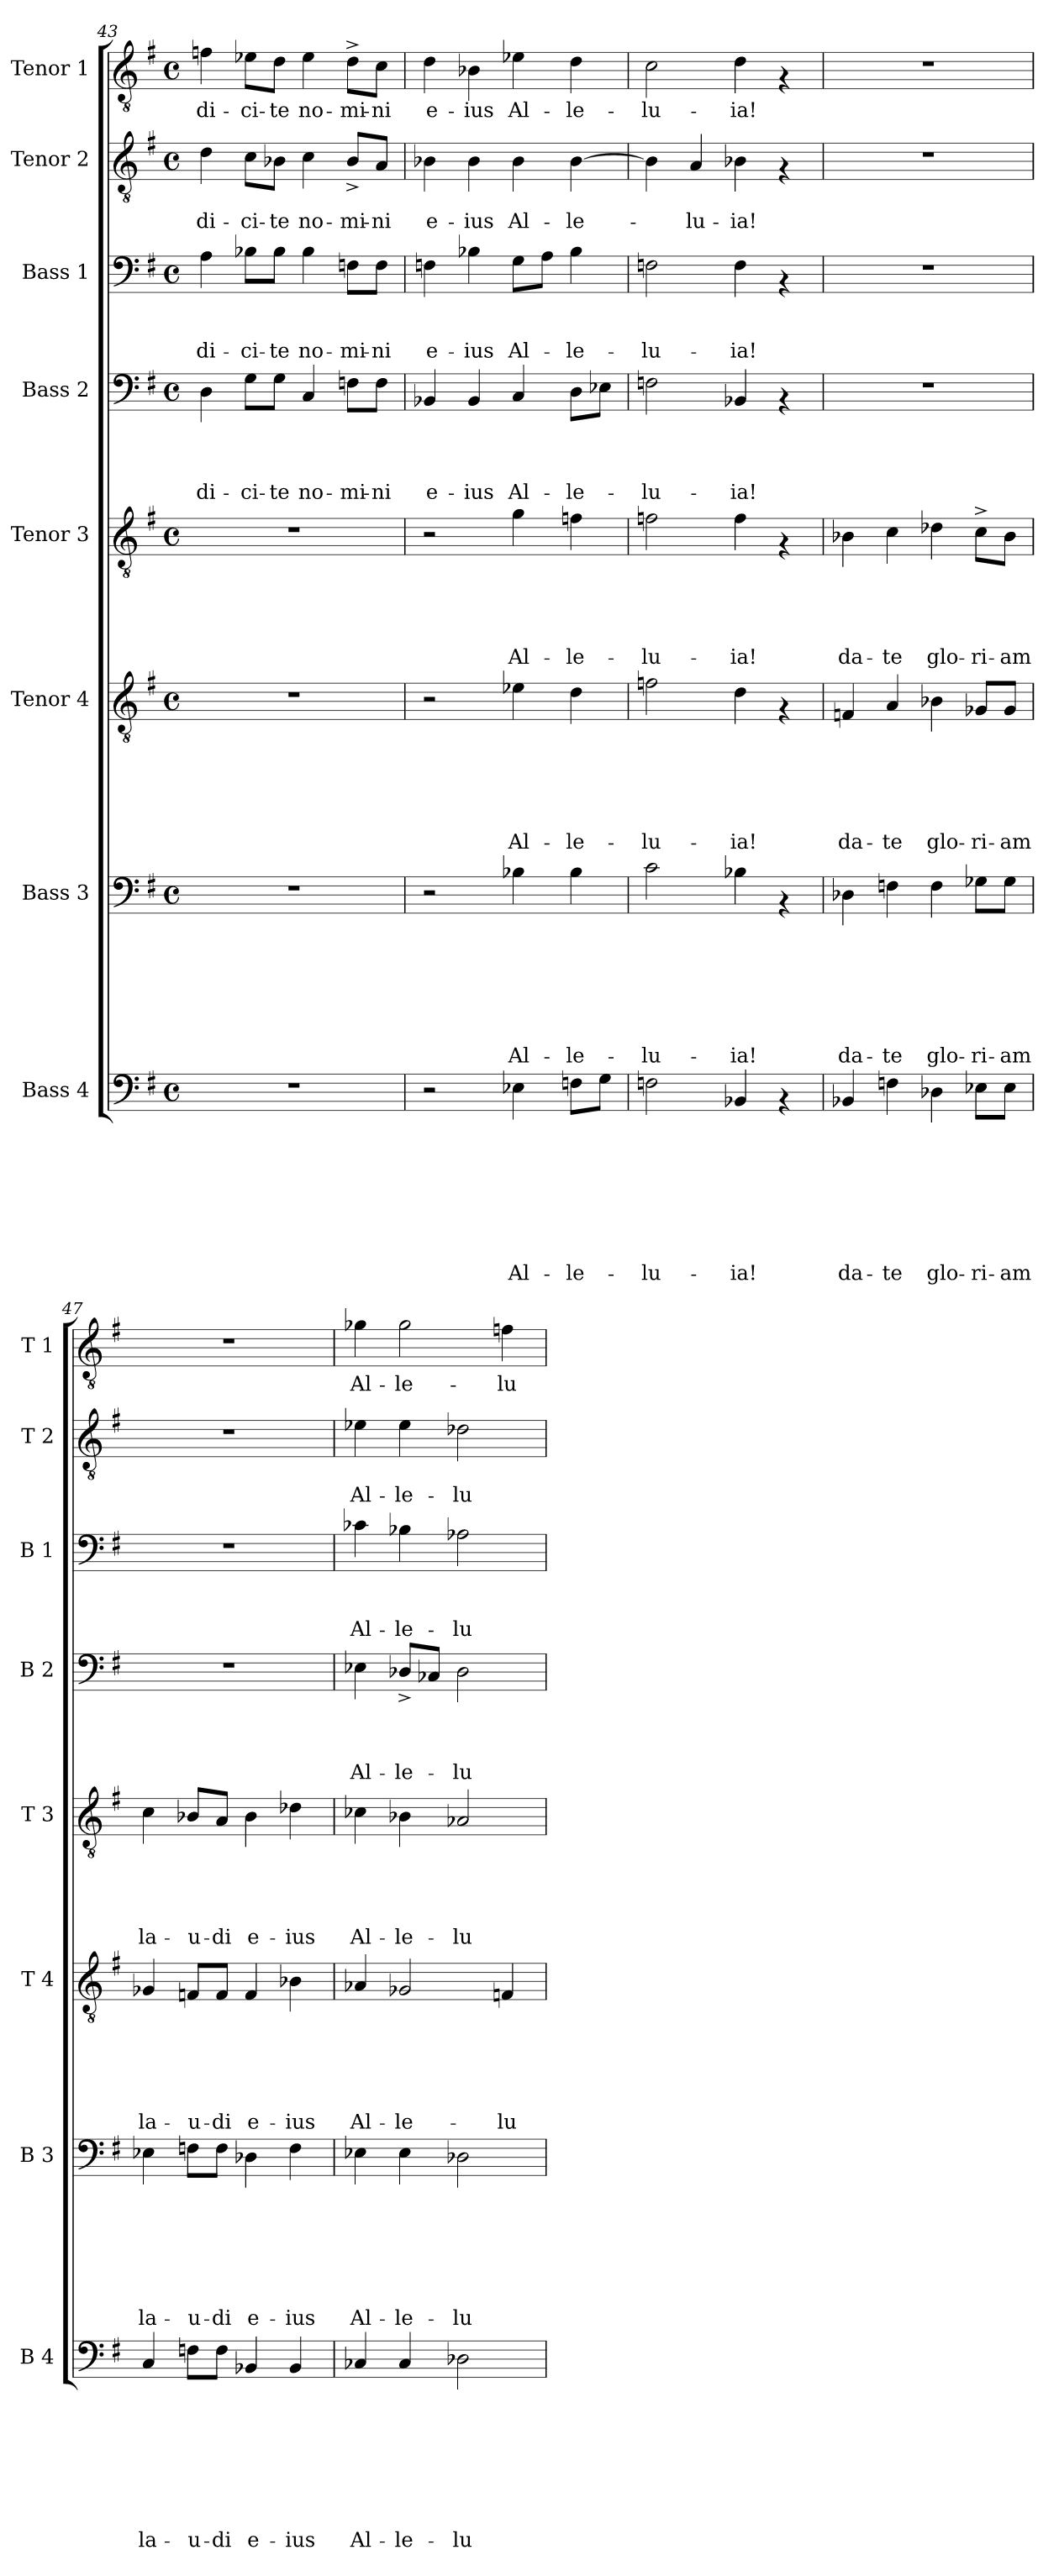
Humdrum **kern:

**kern	**text	**text	**text	**text	**text	**text	**text	**text	**kern	**text	**text	**text	**text	**text	**text	**text	**kern	**text	**text	**text	**text	**text	**text	**kern	**text	**text	**text	**text	**text	**kern	**text	**text	**text	**text	**kern	**text	**text	**text	**kern	**text	**text	**kern	**text
*part8	*part8	*part8	*part8	*part8	*part8	*part8	*part8	*part8	*part7	*part7	*part7	*part7	*part7	*part7	*part7	*part7	*part6	*part6	*part6	*part6	*part6	*part6	*part6	*part5	*part5	*part5	*part5	*part5	*part5	*part4	*part4	*part4	*part4	*part4	*part3	*part3	*part3	*part3	*part2	*part2	*part2	*part1	*part1
*staff8	*staff8	*staff8	*staff8	*staff8	*staff8	*staff8	*staff8	*staff8	*staff7	*staff7	*staff7	*staff7	*staff7	*staff7	*staff7	*staff7	*staff6	*staff6	*staff6	*staff6	*staff6	*staff6	*staff6	*staff5	*staff5	*staff5	*staff5	*staff5	*staff5	*staff4	*staff4	*staff4	*staff4	*staff4	*staff3	*staff3	*staff3	*staff3	*staff2	*staff2	*staff2	*staff1	*staff1
*I"Bass 4	*	*	*	*	*	*	*	*	*I"Bass 3	*	*	*	*	*	*	*	*I"Tenor 4	*	*	*	*	*	*	*I"Tenor 3	*	*	*	*	*	*I"Bass 2	*	*	*	*	*I"Bass 1	*	*	*	*I"Tenor 2	*	*	*I"Tenor 1	*
*I'B 4	*	*	*	*	*	*	*	*	*I'B 3	*	*	*	*	*	*	*	*I'T 4	*	*	*	*	*	*	*I'T 3	*	*	*	*	*	*I'B 2	*	*	*	*	*I'B 1	*	*	*	*I'T 2	*	*	*I'T 1	*
*clefF4	*	*	*	*	*	*	*	*	*clefF4	*	*	*	*	*	*	*	*clefGv2	*	*	*	*	*	*	*clefGv2	*	*	*	*	*	*clefF4	*	*	*	*	*clefF4	*	*	*	*clefGv2	*	*	*clefGv2	*
*k[f#]	*	*	*	*	*	*	*	*	*k[f#]	*	*	*	*	*	*	*	*k[f#]	*	*	*	*	*	*	*k[f#]	*	*	*	*	*	*k[f#]	*	*	*	*	*k[f#]	*	*	*	*k[f#]	*	*	*k[f#]	*
*G:	*	*	*	*	*	*	*	*	*G:	*	*	*	*	*	*	*	*G:	*	*	*	*	*	*	*G:	*	*	*	*	*	*G:	*	*	*	*	*G:	*	*	*	*G:	*	*	*G:	*
*M4/4	*	*	*	*	*	*	*	*	*M4/4	*	*	*	*	*	*	*	*M4/4	*	*	*	*	*	*	*M4/4	*	*	*	*	*	*M4/4	*	*	*	*	*M4/4	*	*	*	*M4/4	*	*	*M4/4	*
*met(c)	*	*	*	*	*	*	*	*	*met(c)	*	*	*	*	*	*	*	*met(c)	*	*	*	*	*	*	*met(c)	*	*	*	*	*	*met(c)	*	*	*	*	*met(c)	*	*	*	*met(c)	*	*	*met(c)	*
=43	=43	=43	=43	=43	=43	=43	=43	=43	=43	=43	=43	=43	=43	=43	=43	=43	=43	=43	=43	=43	=43	=43	=43	=43	=43	=43	=43	=43	=43	=43	=43	=43	=43	=43	=43	=43	=43	=43	=43	=43	=43	=43	=43
!	!	!	!	!	!	!	!	!	!	!	!	!	!	!	!	!	!	!	!	!	!	!	!	!	!	!	!	!	!	!	!	!	!	!LO:LY:b	!	!	!	!LO:LY:b	!	!	!LO:LY:b	!	!LO:LY:b
1r	.	.	.	.	.	.	.	.	1r	.	.	.	.	.	.	.	1r	.	.	.	.	.	.	1r	.	.	.	.	.	4D\	.	.	.	di-	4A\	.	.	di-	4d\	.	di-	4fn\	di-
!	!	!	!	!	!	!	!	!	!	!	!	!	!	!	!	!	!	!	!	!	!	!	!	!	!	!	!	!	!	!	!	!	!	!LO:LY:b	!	!	!	!LO:LY:b	!	!	!LO:LY:b	!	!LO:LY:b
.	.	.	.	.	.	.	.	.	.	.	.	.	.	.	.	.	.	.	.	.	.	.	.	.	.	.	.	.	.	8G\L	.	.	.	-ci-	8B-X\L	.	.	-ci-	8c\L	.	-ci-	8e-X\L	-ci-
!	!	!	!	!	!	!	!	!	!	!	!	!	!	!	!	!	!	!	!	!	!	!	!	!	!	!	!	!	!	!	!	!	!	!LO:LY:b	!	!	!	!LO:LY:b	!	!	!LO:LY:b	!	!LO:LY:b
.	.	.	.	.	.	.	.	.	.	.	.	.	.	.	.	.	.	.	.	.	.	.	.	.	.	.	.	.	.	8G\J	.	.	.	-te	8B-\J	.	.	-te	8B-X\J	.	-te	8d\J	-te
!	!	!	!	!	!	!	!	!	!	!	!	!	!	!	!	!	!	!	!	!	!	!	!	!	!	!	!	!	!	!	!	!	!	!LO:LY:b	!	!	!	!LO:LY:b	!	!	!LO:LY:b	!	!LO:LY:b
.	.	.	.	.	.	.	.	.	.	.	.	.	.	.	.	.	.	.	.	.	.	.	.	.	.	.	.	.	.	4C/	.	.	.	no-	4B-\	.	.	no-	4c\	.	no-	4e-\	no-
!	!	!	!	!	!	!	!	!	!	!	!	!	!	!	!	!	!	!	!	!	!	!	!	!	!	!	!	!	!	!	!	!	!	!LO:LY:b	!	!	!	!LO:LY:b	!	!	!LO:LY:b	!	!LO:LY:b
.	.	.	.	.	.	.	.	.	.	.	.	.	.	.	.	.	.	.	.	.	.	.	.	.	.	.	.	.	.	8Fn\L	.	.	.	-mi-	8Fn\L	.	.	-mi-	8B-^</L	.	-mi-	8d^>\L	-mi-
!	!	!	!	!	!	!	!	!	!	!	!	!	!	!	!	!	!	!	!	!	!	!	!	!	!	!	!	!	!	!	!	!	!	!LO:LY:b	!	!	!	!LO:LY:b	!	!	!LO:LY:b	!	!LO:LY:b
.	.	.	.	.	.	.	.	.	.	.	.	.	.	.	.	.	.	.	.	.	.	.	.	.	.	.	.	.	.	8F\J	.	.	.	-ni	8F\J	.	.	-ni	8A/J	.	-ni	8c\J	-ni
=44	=44	=44	=44	=44	=44	=44	=44	=44	=44	=44	=44	=44	=44	=44	=44	=44	=44	=44	=44	=44	=44	=44	=44	=44	=44	=44	=44	=44	=44	=44	=44	=44	=44	=44	=44	=44	=44	=44	=44	=44	=44	=44	=44
!	!	!	!	!	!	!	!	!	!	!	!	!	!	!	!	!	!	!	!	!	!	!	!	!	!	!	!	!	!	!	!	!	!	!LO:LY:b	!	!	!	!LO:LY:b	!	!	!LO:LY:b	!	!LO:LY:b
2r	.	.	.	.	.	.	.	.	2r	.	.	.	.	.	.	.	2r	.	.	.	.	.	.	2r	.	.	.	.	.	4BB-X/	.	.	.	e-	4Fn\	.	.	e-	4B-X\	.	e-	4d\	e-
!	!	!	!	!	!	!	!	!	!	!	!	!	!	!	!	!	!	!	!	!	!	!	!	!	!	!	!	!	!	!	!	!	!	!LO:LY:b	!	!	!	!LO:LY:b	!	!	!LO:LY:b	!	!LO:LY:b
.	.	.	.	.	.	.	.	.	.	.	.	.	.	.	.	.	.	.	.	.	.	.	.	.	.	.	.	.	.	4BB-/	.	.	.	-ius	4B-X\	.	.	-ius	4B-\	.	-ius	4B-X\	-ius
!	!	!	!	!	!	!	!	!LO:LY:b	!	!	!	!	!	!	!	!LO:LY:b	!	!	!	!	!	!	!LO:LY:b	!	!	!	!	!	!LO:LY:b	!	!	!	!	!LO:LY:b	!	!	!	!LO:LY:b	!	!	!LO:LY:b	!	!LO:LY:b
4E-X\	.	.	.	.	.	.	.	Al-	4B-X\	.	.	.	.	.	.	Al-	4e-X\	.	.	.	.	.	Al-	4g\	.	.	.	.	Al-	4C/	.	.	.	Al-	8G\L	.	.	Al-	4B-\	.	Al-	4e-X\	Al-
.	.	.	.	.	.	.	.	.	.	.	.	.	.	.	.	.	.	.	.	.	.	.	.	.	.	.	.	.	.	.	.	.	.	.	8A\J	.	.	.	.	.	.	.	.
!	!	!	!	!	!	!	!	!LO:LY:b	!	!	!	!	!	!	!	!LO:LY:b	!	!	!	!	!	!	!LO:LY:b	!	!	!	!	!	!LO:LY:b	!	!	!	!	!LO:LY:b	!	!	!	!LO:LY:b	!	!	!LO:LY:b	!	!LO:LY:b
8Fn\L	.	.	.	.	.	.	.	-le-	4B-\	.	.	.	.	.	.	-le-	4d\	.	.	.	.	.	-le-	4fn\	.	.	.	.	-le-	8D\L	.	.	.	-le-	4B-\	.	.	-le-	[>4B-\	.	-le-	4d\	-le-
8G\J	.	.	.	.	.	.	.	.	.	.	.	.	.	.	.	.	.	.	.	.	.	.	.	.	.	.	.	.	.	8E-X\J	.	.	.	.	.	.	.	.	.	.	.	.	.
=45	=45	=45	=45	=45	=45	=45	=45	=45	=45	=45	=45	=45	=45	=45	=45	=45	=45	=45	=45	=45	=45	=45	=45	=45	=45	=45	=45	=45	=45	=45	=45	=45	=45	=45	=45	=45	=45	=45	=45	=45	=45	=45	=45
!	!	!	!	!	!	!	!	!LO:LY:b	!	!	!	!	!	!	!	!LO:LY:b	!	!	!	!	!	!	!LO:LY:b	!	!	!	!	!	!LO:LY:b	!	!	!	!	!LO:LY:b	!	!	!	!LO:LY:b	!	!	!	!	!LO:LY:b
2Fn\	.	.	.	.	.	.	.	-lu-	2c\	.	.	.	.	.	.	-lu-	2fn\	.	.	.	.	.	-lu-	2fn\	.	.	.	.	-lu-	2Fn\	.	.	.	-lu-	2Fn\	.	.	-lu-	4B-\]	.	.	2c\	-lu-
!	!	!	!	!	!	!	!	!	!	!	!	!	!	!	!	!	!	!	!	!	!	!	!	!	!	!	!	!	!	!	!	!	!	!	!	!	!	!	!	!	!LO:LY:b	!	!
.	.	.	.	.	.	.	.	.	.	.	.	.	.	.	.	.	.	.	.	.	.	.	.	.	.	.	.	.	.	.	.	.	.	.	.	.	.	.	4A/	.	-lu-	.	.
!	!	!	!	!	!	!	!	!LO:LY:b	!	!	!	!	!	!	!	!LO:LY:b	!	!	!	!	!	!	!LO:LY:b	!	!	!	!	!	!LO:LY:b	!	!	!	!	!LO:LY:b	!	!	!	!LO:LY:b	!	!	!LO:LY:b	!	!LO:LY:b
4BB-X/	.	.	.	.	.	.	.	-ia!	4B-X\	.	.	.	.	.	.	-ia!	4d\	.	.	.	.	.	-ia!	4f\	.	.	.	.	-ia!	4BB-X/	.	.	.	-ia!	4F\	.	.	-ia!	4B-X\	.	-ia!	4d\	-ia!
4rAA	.	.	.	.	.	.	.	.	4rAA	.	.	.	.	.	.	.	4rF	.	.	.	.	.	.	4rF	.	.	.	.	.	4rAA	.	.	.	.	4rAA	.	.	.	4rF	.	.	4rF	.
=46	=46	=46	=46	=46	=46	=46	=46	=46	=46	=46	=46	=46	=46	=46	=46	=46	=46	=46	=46	=46	=46	=46	=46	=46	=46	=46	=46	=46	=46	=46	=46	=46	=46	=46	=46	=46	=46	=46	=46	=46	=46	=46	=46
!	!	!	!	!	!	!	!	!LO:LY:b	!	!	!	!	!	!	!	!LO:LY:b	!	!	!	!	!	!	!LO:LY:b	!	!	!	!	!	!LO:LY:b	!	!	!	!	!	!	!	!	!	!	!	!	!	!
4BB-X/	.	.	.	.	.	.	.	da-	4D-X\	.	.	.	.	.	.	da-	4Fn/	.	.	.	.	.	da-	4B-X\	.	.	.	.	da-	1r	.	.	.	.	1r	.	.	.	1r	.	.	1r	.
!	!	!	!	!	!	!	!	!LO:LY:b	!	!	!	!	!	!	!	!LO:LY:b	!	!	!	!	!	!	!LO:LY:b	!	!	!	!	!	!LO:LY:b	!	!	!	!	!	!	!	!	!	!	!	!	!	!
4Fn\	.	.	.	.	.	.	.	-te	4Fn\	.	.	.	.	.	.	-te	4A/	.	.	.	.	.	-te	4c\	.	.	.	.	-te	.	.	.	.	.	.	.	.	.	.	.	.	.	.
!	!	!	!	!	!	!	!	!LO:LY:b	!	!	!	!	!	!	!	!LO:LY:b	!	!	!	!	!	!	!LO:LY:b	!	!	!	!	!	!LO:LY:b	!	!	!	!	!	!	!	!	!	!	!	!	!	!
4D-X\	.	.	.	.	.	.	.	glo-	4F\	.	.	.	.	.	.	glo-	4B-X\	.	.	.	.	.	glo-	4d-X\	.	.	.	.	glo-	.	.	.	.	.	.	.	.	.	.	.	.	.	.
!	!	!	!	!	!	!	!	!LO:LY:b	!	!	!	!	!	!	!	!LO:LY:b	!	!	!	!	!	!	!LO:LY:b	!	!	!	!	!	!LO:LY:b	!	!	!	!	!	!	!	!	!	!	!	!	!	!
8E-X\L	.	.	.	.	.	.	.	-ri-	8G-X\L	.	.	.	.	.	.	-ri-	8G-X/L	.	.	.	.	.	-ri-	8c^>\L	.	.	.	.	-ri-	.	.	.	.	.	.	.	.	.	.	.	.	.	.
!	!	!	!	!	!	!	!	!LO:LY:b	!	!	!	!	!	!	!	!LO:LY:b	!	!	!	!	!	!	!LO:LY:b	!	!	!	!	!	!LO:LY:b	!	!	!	!	!	!	!	!	!	!	!	!	!	!
8E-\J	.	.	.	.	.	.	.	-am	8G-\J	.	.	.	.	.	.	-am	8G-/J	.	.	.	.	.	-am	8B-\J	.	.	.	.	-am	.	.	.	.	.	.	.	.	.	.	.	.	.	.
!!LO:PB:g=z
=47	=47	=47	=47	=47	=47	=47	=47	=47	=47	=47	=47	=47	=47	=47	=47	=47	=47	=47	=47	=47	=47	=47	=47	=47	=47	=47	=47	=47	=47	=47	=47	=47	=47	=47	=47	=47	=47	=47	=47	=47	=47	=47	=47
!	!	!	!	!	!	!	!	!LO:LY:b	!	!	!	!	!	!	!	!LO:LY:b	!	!	!	!	!	!	!LO:LY:b	!	!	!	!	!	!LO:LY:b	!	!	!	!	!	!	!	!	!	!	!	!	!	!
4C/	.	.	.	.	.	.	.	la-	4E-X\	.	.	.	.	.	.	la-	4G-X/	.	.	.	.	.	la-	4c\	.	.	.	.	la-	1r	.	.	.	.	1r	.	.	.	1r	.	.	1r	.
!	!	!	!	!	!	!	!	!LO:LY:b	!	!	!	!	!	!	!	!LO:LY:b	!	!	!	!	!	!	!LO:LY:b	!	!	!	!	!	!LO:LY:b	!	!	!	!	!	!	!	!	!	!	!	!	!	!
8Fn\L	.	.	.	.	.	.	.	-u-	8Fn\L	.	.	.	.	.	.	-u-	8Fn/L	.	.	.	.	.	-u-	8B-X/L	.	.	.	.	-u-	.	.	.	.	.	.	.	.	.	.	.	.	.	.
!	!	!	!	!	!	!	!	!LO:LY:b	!	!	!	!	!	!	!	!LO:LY:b	!	!	!	!	!	!	!LO:LY:b	!	!	!	!	!	!LO:LY:b	!	!	!	!	!	!	!	!	!	!	!	!	!	!
8F\J	.	.	.	.	.	.	.	-di	8F\J	.	.	.	.	.	.	-di	8F/J	.	.	.	.	.	-di	8A/J	.	.	.	.	-di	.	.	.	.	.	.	.	.	.	.	.	.	.	.
!	!	!	!	!	!	!	!	!LO:LY:b	!	!	!	!	!	!	!	!LO:LY:b	!	!	!	!	!	!	!LO:LY:b	!	!	!	!	!	!LO:LY:b	!	!	!	!	!	!	!	!	!	!	!	!	!	!
4BB-X/	.	.	.	.	.	.	.	e-	4D-X\	.	.	.	.	.	.	e-	4F/	.	.	.	.	.	e-	4B-\	.	.	.	.	e-	.	.	.	.	.	.	.	.	.	.	.	.	.	.
!	!	!	!	!	!	!	!	!LO:LY:b	!	!	!	!	!	!	!	!LO:LY:b	!	!	!	!	!	!	!LO:LY:b	!	!	!	!	!	!LO:LY:b	!	!	!	!	!	!	!	!	!	!	!	!	!	!
4BB-/	.	.	.	.	.	.	.	-ius	4F\	.	.	.	.	.	.	-ius	4B-X\	.	.	.	.	.	-ius	4d-X\	.	.	.	.	-ius	.	.	.	.	.	.	.	.	.	.	.	.	.	.
=48	=48	=48	=48	=48	=48	=48	=48	=48	=48	=48	=48	=48	=48	=48	=48	=48	=48	=48	=48	=48	=48	=48	=48	=48	=48	=48	=48	=48	=48	=48	=48	=48	=48	=48	=48	=48	=48	=48	=48	=48	=48	=48	=48
!	!	!	!	!	!	!	!	!LO:LY:b	!	!	!	!	!	!	!	!LO:LY:b	!	!	!	!	!	!	!LO:LY:b	!	!	!	!	!	!LO:LY:b	!	!	!	!	!LO:LY:b	!	!	!	!LO:LY:b	!	!	!LO:LY:b	!	!LO:LY:b
4C-X/	.	.	.	.	.	.	.	Al-	4E-X\	.	.	.	.	.	.	Al-	4A-X/	.	.	.	.	.	Al-	4c-X\	.	.	.	.	Al-	4E-X\	.	.	.	Al-	4c-X\	.	.	Al-	4e-X\	.	Al-	4g-X\	Al-
!	!	!	!	!	!	!	!	!LO:LY:b	!	!	!	!	!	!	!	!LO:LY:b	!	!	!	!	!	!	!LO:LY:b	!	!	!	!	!	!LO:LY:b	!	!	!	!	!LO:LY:b	!	!	!	!LO:LY:b	!	!	!LO:LY:b	!	!LO:LY:b
4C-/	.	.	.	.	.	.	.	-le-	4E-\	.	.	.	.	.	.	-le-	2G-X/	.	.	.	.	.	-le-	4B-X\	.	.	.	.	-le-	8D-X^</L	.	.	.	-le-	4B-X\	.	.	-le-	4e-\	.	-le-	2g-\	-le-
.	.	.	.	.	.	.	.	.	.	.	.	.	.	.	.	.	.	.	.	.	.	.	.	.	.	.	.	.	.	8C-X/J	.	.	.	.	.	.	.	.	.	.	.	.	.
!	!	!	!	!	!	!	!	!LO:LY:b	!	!	!	!	!	!	!	!LO:LY:b	!	!	!	!	!	!	!	!	!	!	!	!	!LO:LY:b	!	!	!	!	!LO:LY:b	!	!	!	!LO:LY:b	!	!	!LO:LY:b	!	!
2D-X\	.	.	.	.	.	.	.	-lu-	2D-X\	.	.	.	.	.	.	-lu-	.	.	.	.	.	.	.	2A-X/	.	.	.	.	-lu-	2D-\	.	.	.	-lu-	2A-X\	.	.	-lu-	2d-X\	.	-lu-	.	.
!	!	!	!	!	!	!	!	!	!	!	!	!	!	!	!	!	!	!	!	!	!	!	!LO:LY:b	!	!	!	!	!	!	!	!	!	!	!	!	!	!	!	!	!	!	!	!LO:LY:b
.	.	.	.	.	.	.	.	.	.	.	.	.	.	.	.	.	4Fn/	.	.	.	.	.	-lu-	.	.	.	.	.	.	.	.	.	.	.	.	.	.	.	.	.	.	4fn\	-lu-
=	=	=	=	=	=	=	=	=	=	=	=	=	=	=	=	=	=	=	=	=	=	=	=	=	=	=	=	=	=	=	=	=	=	=	=	=	=	=	=	=	=	=	=
*-	*-	*-	*-	*-	*-	*-	*-	*-	*-	*-	*-	*-	*-	*-	*-	*-	*-	*-	*-	*-	*-	*-	*-	*-	*-	*-	*-	*-	*-	*-	*-	*-	*-	*-	*-	*-	*-	*-	*-	*-	*-	*-	*-
